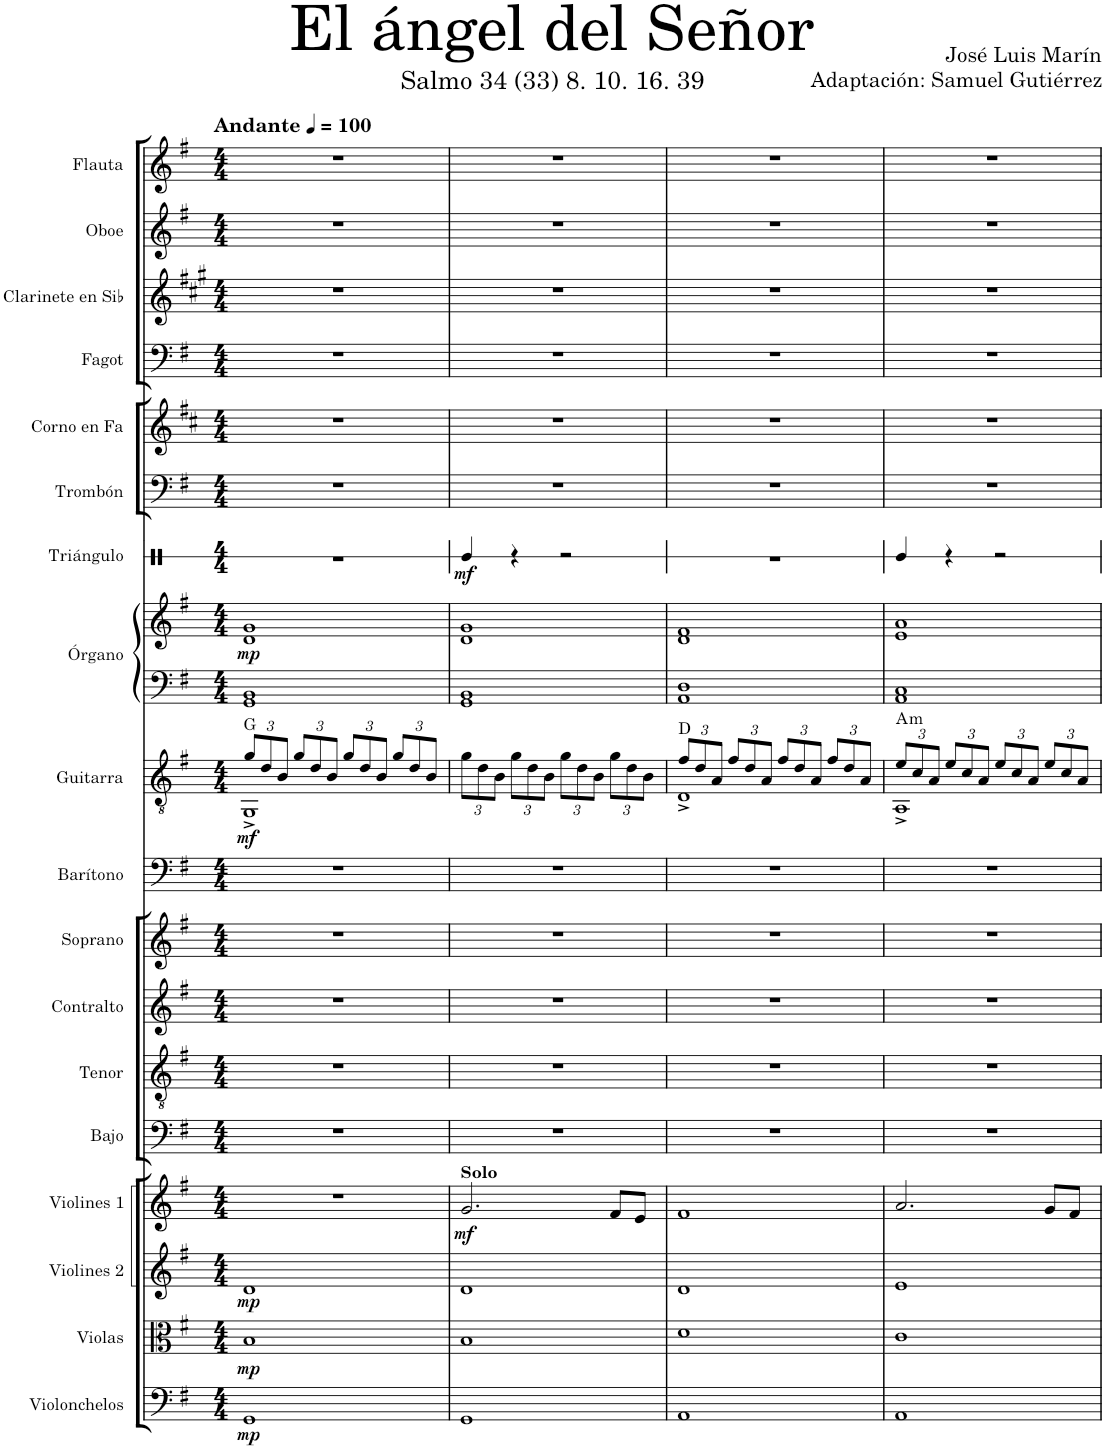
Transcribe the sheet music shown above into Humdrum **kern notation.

**kern	**dynam	**kern	**dynam	**kern	**dynam	**kern	**dynam	**kern	**kern	**kern	**kern	**kern	**kern	**dynam	**harte	**kern	**kern	**dynam	**kern	**dynam	**kern	**kern	**kern	**kern	**kern	**kern
*part18	*part18	*part17	*part17	*part16	*part16	*part15	*part15	*part14	*part13	*part12	*part11	*part10	*part9	*part9	*part9	*part8	*part8	*part8	*part7	*part7	*part6	*part5	*part4	*part3	*part2	*part1
*staff19	*staff19	*staff18	*staff18	*staff17	*staff17	*staff16	*staff16	*staff15	*staff14	*staff13	*staff12	*staff11	*staff10	*staff10	*	*staff9	*staff8	*staff8/9	*staff7	*staff7	*staff6	*staff5	*staff4	*staff3	*staff2	*staff1
*I"Violonchelos	*	*I"Violas	*	*I"Violines 2	*	*I"Violines 1	*	*I"Bajo	*I"Tenor	*I"Contralto	*I"Soprano	*I"Barítono	*I"Guitarra	*	*	*I"Órgano	*	*	*I"Triángulo	*	*I"Trombón	*I"Corno en Fa	*I"Fagot	*I"Clarinete en Sib	*I"Oboe	*I"Flauta
*I'Vcs.	*	*I'Vlas.	*	*I'Vlns. 2	*	*I'Vlns. 1	*	*I'B.	*I'T.	*I'C.	*I'S.	*I'Bar.	*I'Guit.	*	*	*	*	*	*	*	*I'Tbn.	*I'Cor. en Fa	*I'Fg.	*I'Cl. en Sib	*I'Ob.	*I'Fl.
*	*	*	*	*	*	*	*	*	*	*	*	*	*	*	*	*	*	*	*stria1	*	*	*	*	*	*	*
*clefF4	*	*clefC3	*	*clefG2	*	*clefG2	*	*clefF4	*clefGv2	*clefG2	*clefG2	*clefF4	*clefGv2	*	*	*clefF4	*clefG2	*	*clefX	*	*clefF4	*clefG2	*clefF4	*clefG2	*clefG2	*clefG2
*	*	*	*	*	*	*	*	*	*	*	*	*	*	*	*	*	*	*	*	*	*	*Trd4c7	*	*Trd1c2	*	*
*k[f#]	*	*k[f#]	*	*k[f#]	*	*k[f#]	*	*k[f#]	*k[f#]	*k[f#]	*k[f#]	*k[f#]	*k[f#]	*	*	*k[f#]	*k[f#]	*	*k[]	*	*k[f#]	*k[f#c#]	*k[f#]	*k[f#c#g#]	*k[f#]	*k[f#]
*M4/4	*	*M4/4	*	*M4/4	*	*M4/4	*	*M4/4	*M4/4	*M4/4	*M4/4	*M4/4	*M4/4	*	*	*M4/4	*M4/4	*	*M4/4	*	*M4/4	*M4/4	*M4/4	*M4/4	*M4/4	*M4/4
*MM100	*	*MM100	*	*MM100	*	*MM100	*	*MM100	*MM100	*MM100	*MM100	*MM100	*MM100	*	*	*MM100	*MM100	*	*MM100	*	*MM100	*MM100	*MM100	*MM100	*MM100	*MM100
*	*	*	*	*	*	*	*	*	*	*	*	*	*Xbrackettup	*	*	*	*	*	*	*	*	*	*	*	*	*
=1	=1	=1	=1	=1	=1	=1	=1	=1	=1	=1	=1	=1	=1	=1	=1	=1	=1	=1	=1	=1	=1	=1	=1	=1	=1	=1
*	*	*	*	*	*	*	*	*	*	*	*	*	*^	*	*	*	*	*	*	*	*	*	*	*	*	*
!	!	!	!	!	!	!	!	!	!	!	!	!	!	!	!	!	!	!	!	!	!	!	!	!	!	!	!LO:TX:a:B:t=Andante
!	!LO:DY:b	!	!LO:DY:b	!	!LO:DY:b	!	!	!	!	!	!	!	!	!	!LO:DY:b	!	!	!	!LO:DY:b	!	!	!	!	!	!	!	!
1GG	mp	1B	mp	1d	mp	1r	.	1r	1r	1r	1r	1r	12g/L	1GG^	mf	G:maj	1GG 1BB	1d 1g	mp	1r	.	1r	1r	1r	1r	1r	1r
.	.	.	.	.	.	.	.	.	.	.	.	.	12d/	.	.	.	.	.	.	.	.	.	.	.	.	.	.
.	.	.	.	.	.	.	.	.	.	.	.	.	12B/J	.	.	.	.	.	.	.	.	.	.	.	.	.	.
.	.	.	.	.	.	.	.	.	.	.	.	.	12g/L	.	.	.	.	.	.	.	.	.	.	.	.	.	.
.	.	.	.	.	.	.	.	.	.	.	.	.	12d/	.	.	.	.	.	.	.	.	.	.	.	.	.	.
.	.	.	.	.	.	.	.	.	.	.	.	.	12B/J	.	.	.	.	.	.	.	.	.	.	.	.	.	.
.	.	.	.	.	.	.	.	.	.	.	.	.	12g/L	.	.	.	.	.	.	.	.	.	.	.	.	.	.
.	.	.	.	.	.	.	.	.	.	.	.	.	12d/	.	.	.	.	.	.	.	.	.	.	.	.	.	.
.	.	.	.	.	.	.	.	.	.	.	.	.	12B/J	.	.	.	.	.	.	.	.	.	.	.	.	.	.
.	.	.	.	.	.	.	.	.	.	.	.	.	12g/L	.	.	.	.	.	.	.	.	.	.	.	.	.	.
.	.	.	.	.	.	.	.	.	.	.	.	.	12d/	.	.	.	.	.	.	.	.	.	.	.	.	.	.
.	.	.	.	.	.	.	.	.	.	.	.	.	12B/J	.	.	.	.	.	.	.	.	.	.	.	.	.	.
*	*	*	*	*	*	*	*	*	*	*	*	*	*v	*v	*	*	*	*	*	*	*	*	*	*	*	*	*
=2	=2	=2	=2	=2	=2	=2	=2	=2	=2	=2	=2	=2	=2	=2	=2	=2	=2	=2	=2	=2	=2	=2	=2	=2	=2	=2
!	!	!	!	!	!	!LO:TX:a:B:t=Solo	!	!	!	!	!	!	!	!	!	!	!	!	!	!	!	!	!	!	!	!
!	!	!	!	!	!	!	!LO:DY:b	!	!	!	!	!	!	!	!	!	!	!	!	!LO:DY:b	!	!	!	!	!	!
1GG	.	1B	.	1d	.	2.g/	mf	1r	1r	1r	1r	1r	12g\L	.	.	1GG 1BB	1d 1g	.	4Re/	mf	1r	1r	1r	1r	1r	1r
.	.	.	.	.	.	.	.	.	.	.	.	.	12d\	.	.	.	.	.	.	.	.	.	.	.	.	.
.	.	.	.	.	.	.	.	.	.	.	.	.	12B\J	.	.	.	.	.	.	.	.	.	.	.	.	.
.	.	.	.	.	.	.	.	.	.	.	.	.	12g\L	.	.	.	.	.	4r	.	.	.	.	.	.	.
.	.	.	.	.	.	.	.	.	.	.	.	.	12d\	.	.	.	.	.	.	.	.	.	.	.	.	.
.	.	.	.	.	.	.	.	.	.	.	.	.	12B\J	.	.	.	.	.	.	.	.	.	.	.	.	.
.	.	.	.	.	.	.	.	.	.	.	.	.	12g\L	.	.	.	.	.	2r	.	.	.	.	.	.	.
.	.	.	.	.	.	.	.	.	.	.	.	.	12d\	.	.	.	.	.	.	.	.	.	.	.	.	.
.	.	.	.	.	.	.	.	.	.	.	.	.	12B\J	.	.	.	.	.	.	.	.	.	.	.	.	.
.	.	.	.	.	.	8f#/L	.	.	.	.	.	.	12g\L	.	.	.	.	.	.	.	.	.	.	.	.	.
.	.	.	.	.	.	.	.	.	.	.	.	.	12d\	.	.	.	.	.	.	.	.	.	.	.	.	.
.	.	.	.	.	.	8e/J	.	.	.	.	.	.	.	.	.	.	.	.	.	.	.	.	.	.	.	.
.	.	.	.	.	.	.	.	.	.	.	.	.	12B\J	.	.	.	.	.	.	.	.	.	.	.	.	.
=3	=3	=3	=3	=3	=3	=3	=3	=3	=3	=3	=3	=3	=3	=3	=3	=3	=3	=3	=3	=3	=3	=3	=3	=3	=3	=3
*	*	*	*	*	*	*	*	*	*	*	*	*	*^	*	*	*	*	*	*	*	*	*	*	*	*	*
1AA	.	1d	.	1d	.	1f#	.	1r	1r	1r	1r	1r	12f#/L	1D^	.	D:maj	1AA 1D	1d 1f#	.	1r	.	1r	1r	1r	1r	1r	1r
.	.	.	.	.	.	.	.	.	.	.	.	.	12d/	.	.	.	.	.	.	.	.	.	.	.	.	.	.
.	.	.	.	.	.	.	.	.	.	.	.	.	12A/J	.	.	.	.	.	.	.	.	.	.	.	.	.	.
.	.	.	.	.	.	.	.	.	.	.	.	.	12f#/L	.	.	.	.	.	.	.	.	.	.	.	.	.	.
.	.	.	.	.	.	.	.	.	.	.	.	.	12d/	.	.	.	.	.	.	.	.	.	.	.	.	.	.
.	.	.	.	.	.	.	.	.	.	.	.	.	12A/J	.	.	.	.	.	.	.	.	.	.	.	.	.	.
.	.	.	.	.	.	.	.	.	.	.	.	.	12f#/L	.	.	.	.	.	.	.	.	.	.	.	.	.	.
.	.	.	.	.	.	.	.	.	.	.	.	.	12d/	.	.	.	.	.	.	.	.	.	.	.	.	.	.
.	.	.	.	.	.	.	.	.	.	.	.	.	12A/J	.	.	.	.	.	.	.	.	.	.	.	.	.	.
.	.	.	.	.	.	.	.	.	.	.	.	.	12f#/L	.	.	.	.	.	.	.	.	.	.	.	.	.	.
.	.	.	.	.	.	.	.	.	.	.	.	.	12d/	.	.	.	.	.	.	.	.	.	.	.	.	.	.
.	.	.	.	.	.	.	.	.	.	.	.	.	12A/J	.	.	.	.	.	.	.	.	.	.	.	.	.	.
=4	=4	=4	=4	=4	=4	=4	=4	=4	=4	=4	=4	=4	=4	=4	=4	=4	=4	=4	=4	=4	=4	=4	=4	=4	=4	=4	=4
!	!	!	!	!	!	!	!	!	!	!	!	!	!	!	!	!LO:H:kt=m	!	!	!	!	!	!	!	!	!	!	!
1AA	.	1c	.	1e	.	2.a/	.	1r	1r	1r	1r	1r	12e/L	1AA^	.	A:min	1AA 1C	1e 1a	.	4Re/	.	1r	1r	1r	1r	1r	1r
.	.	.	.	.	.	.	.	.	.	.	.	.	12c/	.	.	.	.	.	.	.	.	.	.	.	.	.	.
.	.	.	.	.	.	.	.	.	.	.	.	.	12A/J	.	.	.	.	.	.	.	.	.	.	.	.	.	.
.	.	.	.	.	.	.	.	.	.	.	.	.	12e/L	.	.	.	.	.	.	4r	.	.	.	.	.	.	.
.	.	.	.	.	.	.	.	.	.	.	.	.	12c/	.	.	.	.	.	.	.	.	.	.	.	.	.	.
.	.	.	.	.	.	.	.	.	.	.	.	.	12A/J	.	.	.	.	.	.	.	.	.	.	.	.	.	.
.	.	.	.	.	.	.	.	.	.	.	.	.	12e/L	.	.	.	.	.	.	2r	.	.	.	.	.	.	.
.	.	.	.	.	.	.	.	.	.	.	.	.	12c/	.	.	.	.	.	.	.	.	.	.	.	.	.	.
.	.	.	.	.	.	.	.	.	.	.	.	.	12A/J	.	.	.	.	.	.	.	.	.	.	.	.	.	.
.	.	.	.	.	.	8g/L	.	.	.	.	.	.	12e/L	.	.	.	.	.	.	.	.	.	.	.	.	.	.
.	.	.	.	.	.	.	.	.	.	.	.	.	12c/	.	.	.	.	.	.	.	.	.	.	.	.	.	.
.	.	.	.	.	.	8f#/J	.	.	.	.	.	.	.	.	.	.	.	.	.	.	.	.	.	.	.	.	.
.	.	.	.	.	.	.	.	.	.	.	.	.	12A/J	.	.	.	.	.	.	.	.	.	.	.	.	.	.
*	*	*	*	*	*	*	*	*	*	*	*	*	*v	*v	*	*	*	*	*	*	*	*	*	*	*	*	*
=	=	=	=	=	=	=	=	=	=	=	=	=	=	=	=	=	=	=	=	=	=	=	=	=	=	=
*-	*-	*-	*-	*-	*-	*-	*-	*-	*-	*-	*-	*-	*-	*-	*-	*-	*-	*-	*-	*-	*-	*-	*-	*-	*-	*-
